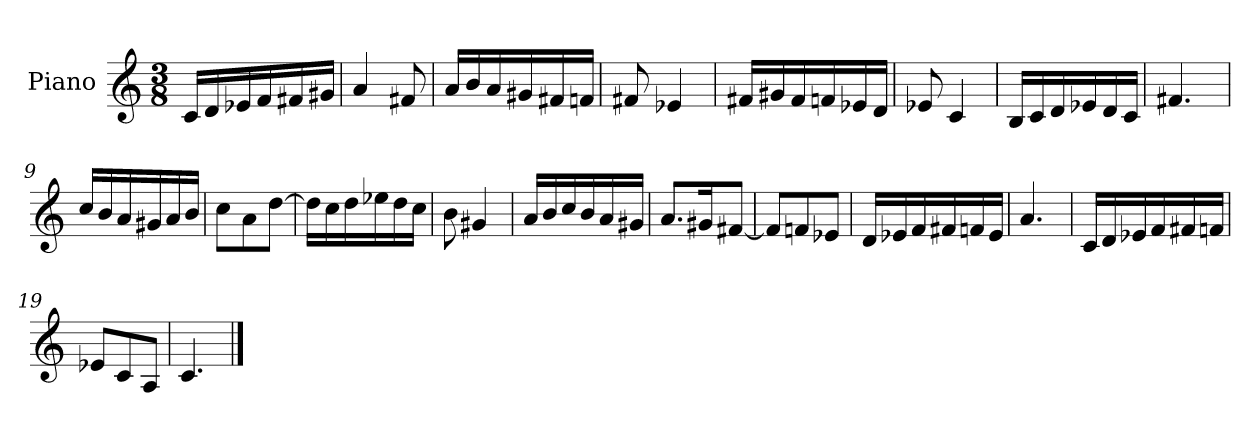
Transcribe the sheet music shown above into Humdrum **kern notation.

**kern
*part1
*staff1
*I"Piano
*I'Pno.
*clefG2
*k[]
*M3/8
*MM120
=1
16c/LL
16d/
16e-X/
16f/
16f#X/
16g#X/JJ
=2
4a/
8f#X/
=3
16a/LL
16b/
16a/
16g#X/
16f#X/
16fn/JJ
=4
8f#X/
4e-X/
=5
16f#X/LL
16g#X/
16f#/
16fn/
16e-X/
16d/JJ
=6
8e-X/
4c/
=7
16B/LL
16c/
16d/
16e-X/
16d/
16c/JJ
=8
4.f#X/
!!LO:LB:g=z
=9
16cc/LL
16b/
16a/
16g#X/
16a/
16b/JJ
=10
8cc\L
8a\
[8dd\J
=11
16dd\LL]
16cc\
16dd\
16ee-X\
16dd\
16cc\JJ
=12
8b\
4g#X/
=13
16a/LL
16b/
16cc/
16b/
16a/
16g#X/JJ
=14
8.a/L
16g#X/K
[8f#X/J
=15
8f#/L]
8fn/
8e-X/J
=16
16d/LL
16e-X/
16f/
16f#X/
16fn/
16e-/JJ
=17
4.a/
!!LO:LB:g=z
=18
16c/LL
16d/
16e-X/
16f/
16f#X/
16fn/JJ
=19
8e-X/L
8c/
8A/J
=20
4.c/
==
*-
